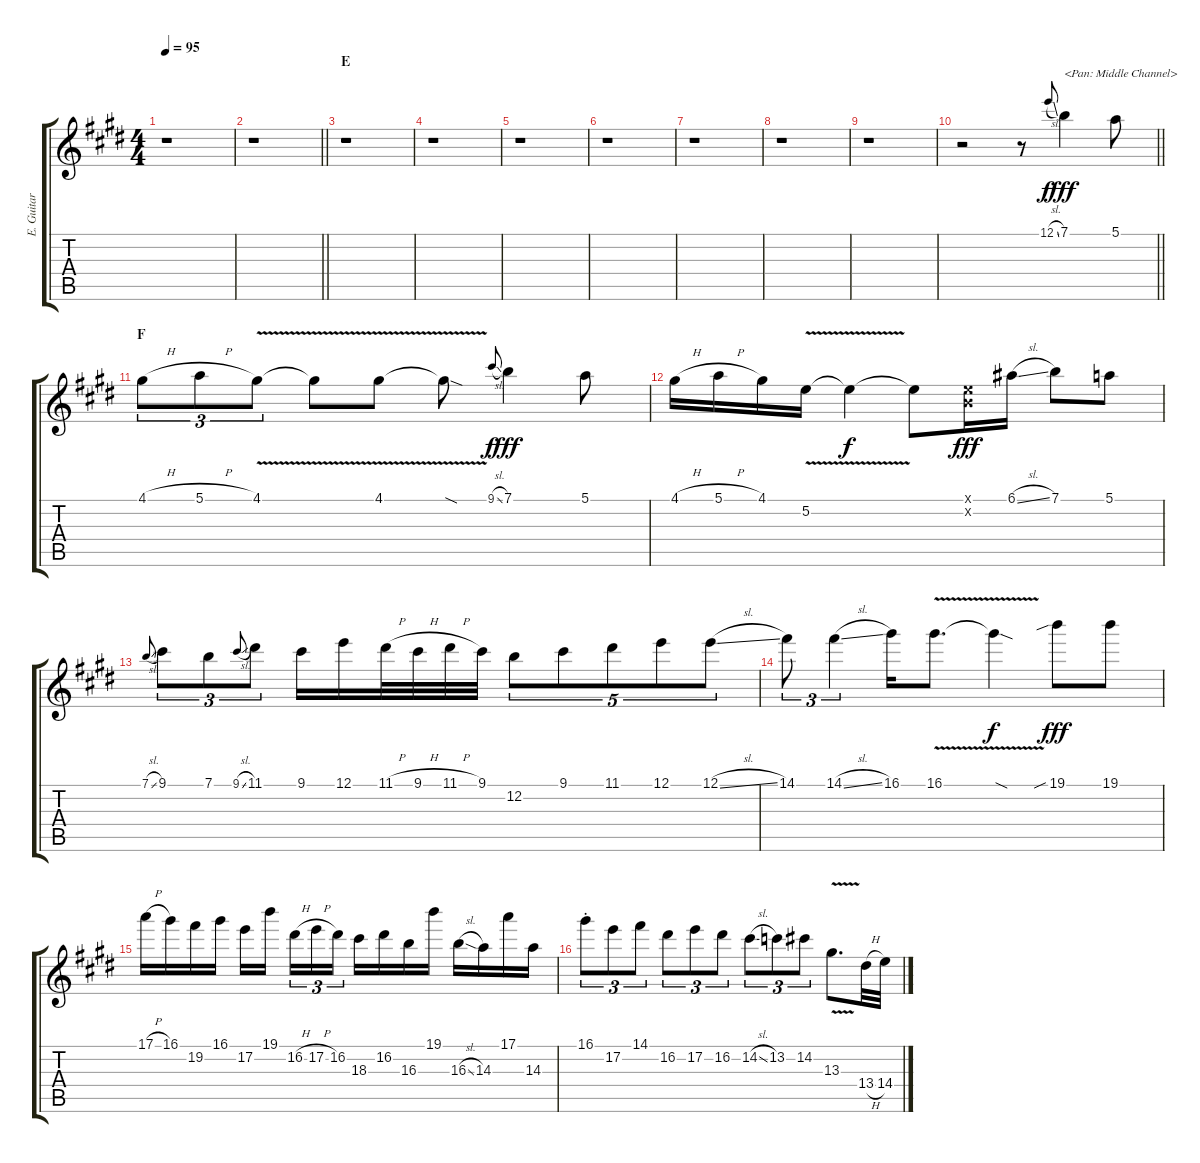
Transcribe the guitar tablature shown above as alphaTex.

\track ("E. Guitar III" "E. Guitar ") {instrument overdrivenguitar}
\staff {score tabs}
\tuning (E4 B3 G3 D3 A2 E2) {hide}
\ts (4 4)
\tempo 95
\clef g2
\ks e
r.1{dy f} |
\barLineRight lightlight
r.1 |
\section ("" "E")
r.1 |
r.1 |
r.1 |
r.1 |
r.1 |
r.1 |
r.1 |
\barLineRight lightlight
r.2 r.8 12.1{sl}.8{gr onbeat} 7.1.4{txt "<Pan: Middle Channel>" dy fff volume 15 balance 8} 5.1.8 |
\section ("" "F")
4.1{h}.8{tu (3 2)} 5.1{h}.8{tu (3 2)} 4.1{v}.8{tu (3 2)} 4.1{t}.8 4.1{v}.8 4.1{sod t}.8 9.1{sl}.8{gr onbeat dy f} 7.1.4{dy fff} 5.1.8 |
4.1{h}.16 5.1{h}.16 4.1.16 5.2{v}.16 5.2{t}.4{dy f} 5.2{t}.8 (0.1{x} 0.2{x}).16{dy fff} 6.1{sl}.16 7.1.8 5.1.8 |
7.1{sl}.8{gr onbeat} 9.1.8{tu (3 2)} 7.1.8{tu (3 2)} 9.1{sl}.8{gr onbeat} 11.1.8{tu (3 2)} 9.1.16 12.1.16 11.1{h}.32 9.1{h}.32 11.1{h}.32 9.1.32 12.2.8{tu (5 4)} 9.1.8{tu (5 4)} 11.1.8{tu (5 4)} 12.1.8{tu (5 4)} 12.1{sl}.8{tu (5 4)} |
14.1.8{tu (3 2)} 14.1{sl}.4{tu (3 2)} 16.1.16 16.1{v}.8{d} 16.1{sod t}.4{dy f} 19.1{sib}.8{dy fff} 19.1.8 |
17.1{h}.16 16.1.16 19.2.16 16.1.16 17.2.16 19.1.16{beam splitsecondary} 16.2{h}.16{tu (3 2)} 17.2{h}.16{tu (3 2)} 16.2.16{tu (3 2)} 18.3.16 16.2.16 16.3.16 19.1.16 16.3{sl}.16 14.3.16 17.1.16 14.3.16 |
16.1{st}.8{tu (3 2)} 17.2.8{tu (3 2)} 14.1.8{tu (3 2)} 16.2.8{tu (3 2)} 17.2.8{tu (3 2)} 16.2.8{tu (3 2)} 14.2{sl}.8{tu (3 2)} 13.2.8{tu (3 2)} 14.2.8{tu (3 2)} 13.3{v}.8{d} 13.4{h}.32 14.4{h}.32
